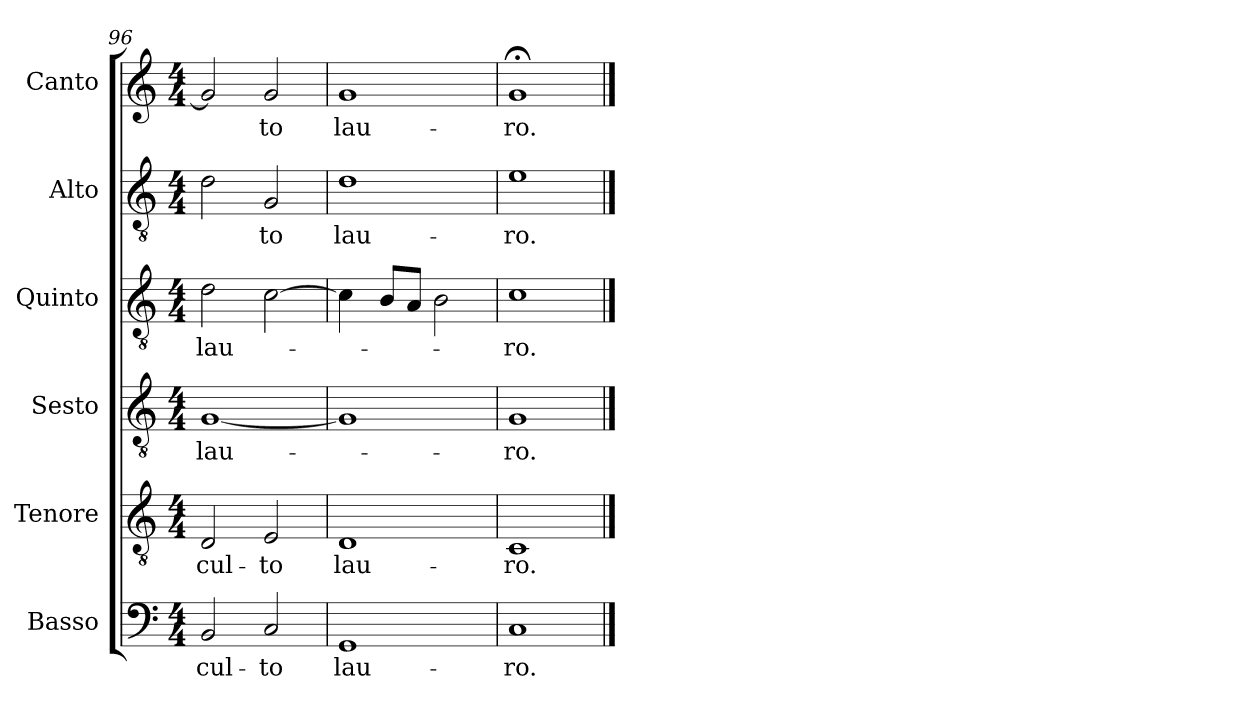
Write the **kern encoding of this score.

**kern	**text	**kern	**text	**kern	**text	**kern	**text	**kern	**text	**kern	**text
*part6	*part6	*part5	*part5	*part4	*part4	*part3	*part3	*part2	*part2	*part1	*part1
*staff6	*staff6	*staff5	*staff5	*staff4	*staff4	*staff3	*staff3	*staff2	*staff2	*staff1	*staff1
*I"Basso	*	*I"Tenore	*	*I"Sesto	*	*I"Quinto	*	*I"Alto	*	*I"Canto	*
*I'B	*	*I'T	*	*	*	*	*	*I'A	*	*I'C	*
*clefF4	*	*clefGv2	*	*clefGv2	*	*clefGv2	*	*clefGv2	*	*clefG2	*
*k[]	*	*k[]	*	*k[]	*	*k[]	*	*k[]	*	*k[]	*
*C:	*	*C:	*	*C:	*	*C:	*	*C:	*	*C:	*
*M4/4	*	*M4/4	*	*M4/4	*	*M4/4	*	*M4/4	*	*M4/4	*
=96	=96	=96	=96	=96	=96	=96	=96	=96	=96	=96	=96
!	!LO:LY:b	!	!	!	!	!	!	!	!	!	!
!	!	!	!LO:LY:b	!	!	!	!	!	!	!	!
!	!	!	!	!	!LO:LY:b	!	!	!	!	!	!
!	!	!	!	!	!	!	!LO:LY:b	!	!	!	!
2BB/	cul-	2D/	cul-	[1G	lau-	2d\	lau-	2d\	.	2g/]	.
!	!LO:LY:b	!	!	!	!	!	!	!	!	!	!
!	!	!	!LO:LY:b	!	!	!	!	!	!	!	!
!	!	!	!	!	!	!	!	!	!LO:LY:b	!	!
!	!	!	!	!	!	!	!	!	!	!	!LO:LY:b
2C/	-to	2E/	-to	.	.	[2c\	.	2G/	-to	2g/	-to
=97	=97	=97	=97	=97	=97	=97	=97	=97	=97	=97	=97
!	!LO:LY:b	!	!	!	!	!	!	!	!	!	!
!	!	!	!LO:LY:b	!	!	!	!	!	!	!	!
!	!	!	!	!	!	!	!	!	!LO:LY:b	!	!
!	!	!	!	!	!	!	!	!	!	!	!LO:LY:b
1GG	lau-	1D	lau-	1G]	.	4c\]	.	1d	lau-	1g	lau-
.	.	.	.	.	.	8B/L	.	.	.	.	.
.	.	.	.	.	.	8A/J	.	.	.	.	.
.	.	.	.	.	.	2B\	.	.	.	.	.
=98	=98	=98	=98	=98	=98	=98	=98	=98	=98	=98	=98
!	!LO:LY:b	!	!	!	!	!	!	!	!	!	!
!	!	!	!LO:LY:b	!	!	!	!	!	!	!	!
!	!	!	!	!	!LO:LY:b	!	!	!	!	!	!
!	!	!	!	!	!	!	!LO:LY:b	!	!	!	!
!	!	!	!	!	!	!	!	!	!LO:LY:b	!	!
!	!	!	!	!	!	!	!	!	!	!	!LO:LY:b
1C	-ro.	1C	-ro.	1G	-ro.	1c	-ro.	1e	-ro.	1g;<	-ro.
==	==	==	==	==	==	==	==	==	==	==	==
*-	*-	*-	*-	*-	*-	*-	*-	*-	*-	*-	*-
